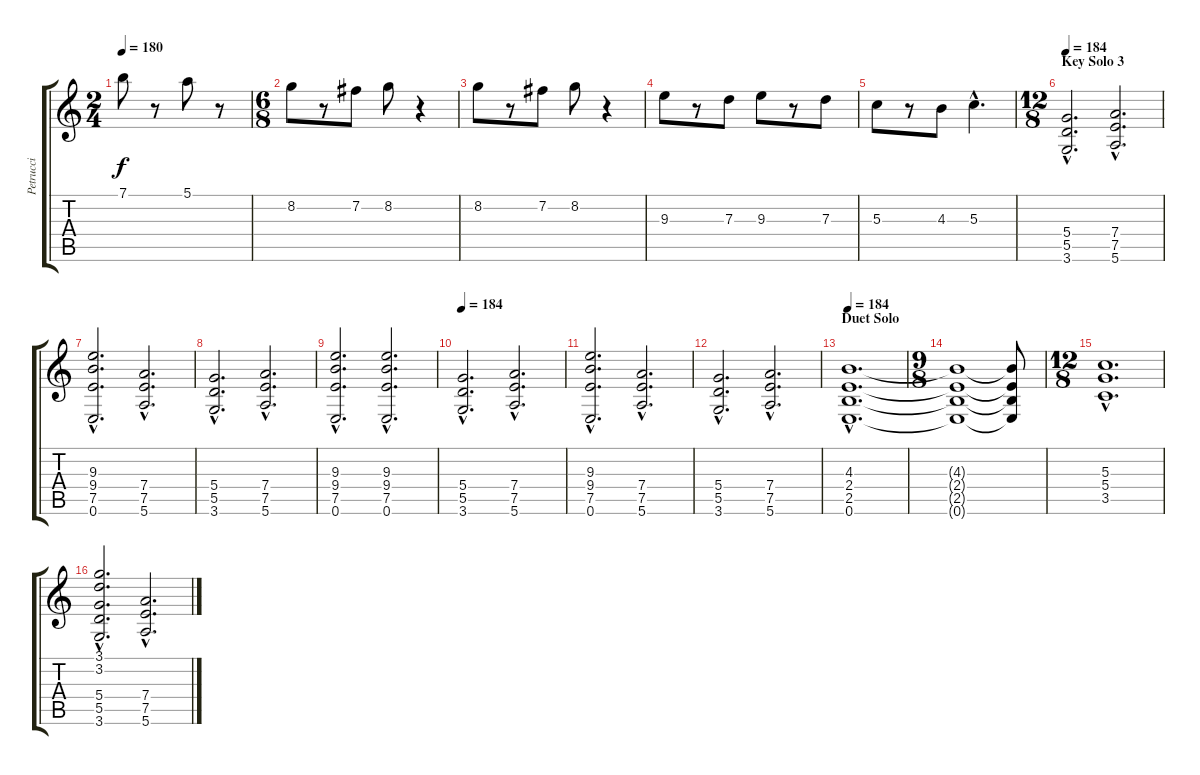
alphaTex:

\track ("Petrucci" "Petrucci") {instrument electricguitarclean}
\staff {score tabs}
\tuning (E4 B3 G3 D3 A2 E2) {hide}
\ts (2 4)
\tempo 180
\clef g2
\ks c
7.1.8{dy f} r.8 5.1.8 r.8 |
\ts (6 8)
8.2.8 r.8 7.2.8 8.2.8 r.4 |
8.2.8 r.8 7.2.8 8.2.8 r.4 |
9.3.8 r.8 7.3.8 9.3.8 r.8 7.3.8 |
5.3.8 r.8 4.3.8 5.3{hac}.4{d} |
\ts (12 8)
\section ("" "Key Solo 3")
\tempo 184
(5.4{hac} 5.5{hac} 3.6{hac}).2{d instrument electricguitarclean} (7.4{hac} 7.5{hac} 5.6{hac}).2{d} |
(9.3{hac} 9.4{hac} 7.5{hac} 0.6{hac}).2{d} (7.4{hac} 7.5{hac} 5.6{hac}).2{d} |
(5.4{hac} 5.5{hac} 3.6{hac}).2{d} (7.4{hac} 7.5{hac} 5.6{hac}).2{d} |
(9.3{hac} 9.4{hac} 7.5{hac} 0.6{hac}).2{d} (9.3{hac} 9.4{hac} 7.5{hac} 0.6{hac}).2{d} |
\tempo 184
(5.4{hac} 5.5{hac} 3.6{hac}).2{d instrument electricguitarclean} (7.4{hac} 7.5{hac} 5.6{hac}).2{d} |
(9.3{hac} 9.4{hac} 7.5{hac} 0.6{hac}).2{d} (7.4{hac} 7.5{hac} 5.6{hac}).2{d} |
(5.4{hac} 5.5{hac} 3.6{hac}).2{d} (7.4{hac} 7.5{hac} 5.6{hac}).2{d} |
\section ("" "Duet Solo")
\tempo 184
(4.3{hac} 2.4{hac} 2.5{hac} 0.6{hac}).1{d instrument distortionguitar} |
\ts (9 8)
(4.3{t} 2.4{t} 2.5{t} 0.6{t}).1 (4.3{t} 2.4{t} 2.5{t} 0.6{t}).8 |
\ts (12 8)
(5.3{hac} 5.4{hac} 3.5{hac}).1{d} |
(3.1{hac} 3.2{hac} 5.4{hac} 5.5{hac} 3.6{hac}).2{d} (7.4{hac} 7.5{hac} 5.6{hac}).2{d}
